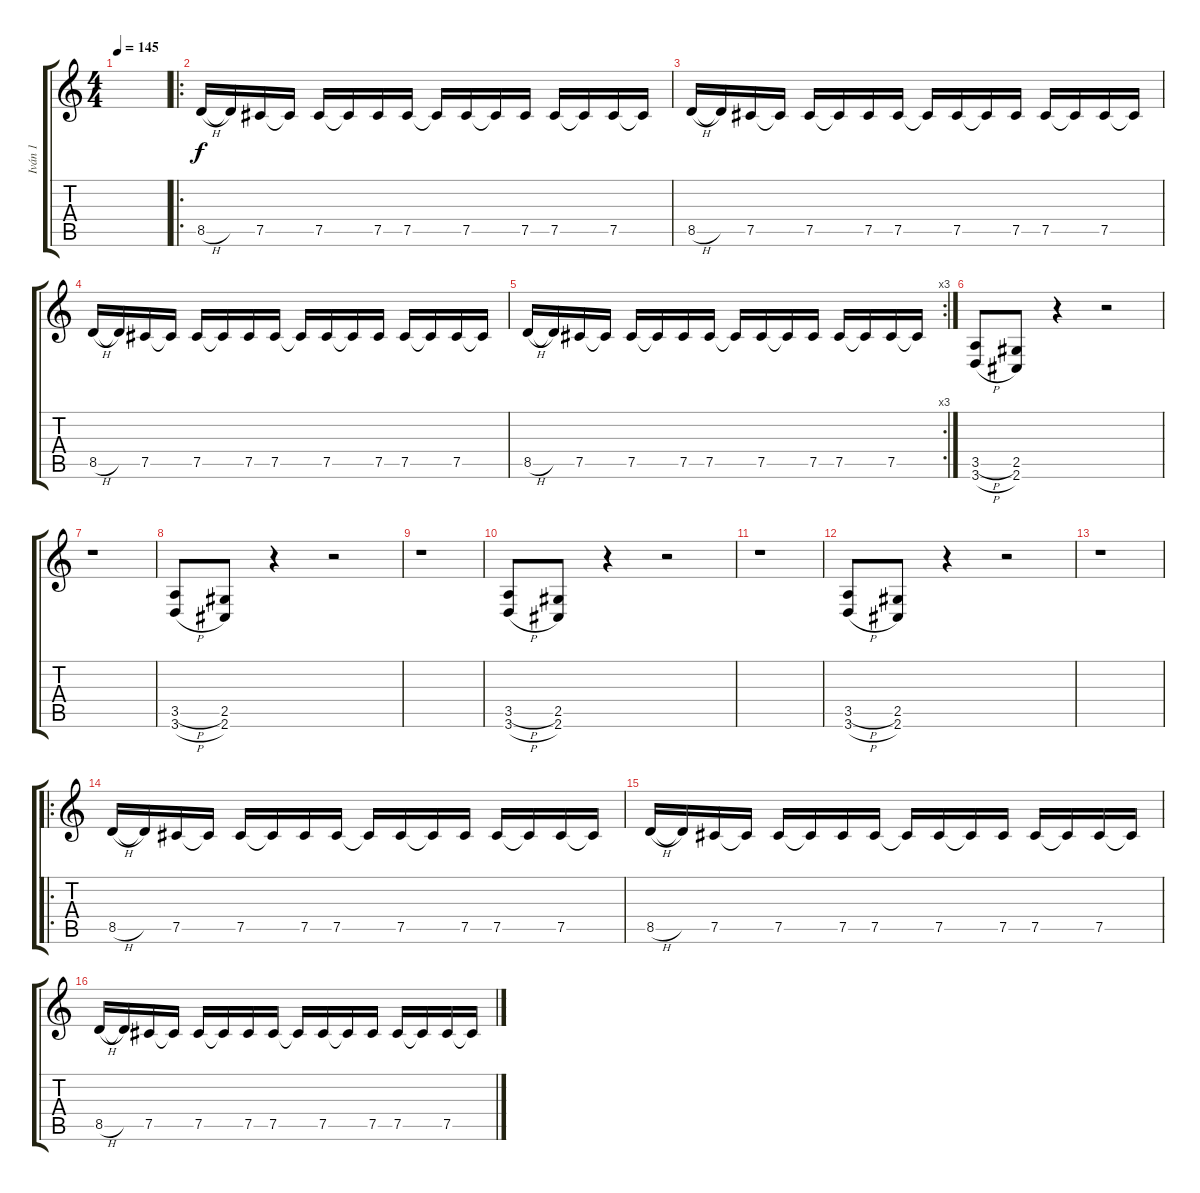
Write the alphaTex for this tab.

\track ("Iván 1" "Iván 1") {instrument distortionguitar}
\staff {score tabs}
\tuning (Db4 Ab3 E3 B2 Gb2 B1) {hide}
\ts (4 4)
\tempo 145
\clef g2
\ks c
|
\ro
8.5{h}.16 8.5{t}.16 7.5.16 7.5{t}.16 7.5.16 7.5{t}.16 7.5.16 7.5.16 7.5{t}.16 7.5.16 7.5{t}.16 7.5.16 7.5.16 7.5{t}.16 7.5.16 7.5{t}.16 |
8.5{h}.16 8.5{t}.16 7.5.16 7.5{t}.16 7.5.16 7.5{t}.16 7.5.16 7.5.16 7.5{t}.16 7.5.16 7.5{t}.16 7.5.16 7.5.16 7.5{t}.16 7.5.16 7.5{t}.16 |
8.5{h}.16 8.5{t}.16 7.5.16 7.5{t}.16 7.5.16 7.5{t}.16 7.5.16 7.5.16 7.5{t}.16 7.5.16 7.5{t}.16 7.5.16 7.5.16 7.5{t}.16 7.5.16 7.5{t}.16 |
\rc 3
8.5{h}.16 8.5{t}.16 7.5.16 7.5{t}.16 7.5.16 7.5{t}.16 7.5.16 7.5.16 7.5{t}.16 7.5.16 7.5{t}.16 7.5.16 7.5.16 7.5{t}.16 7.5.16 7.5{t}.16 |
(3.5{h} 3.6{h}).8 (2.5 2.6).8 r.4 r.2 |
r.1 |
(3.5{h} 3.6{h}).8 (2.5 2.6).8 r.4 r.2 |
r.1 |
(3.5{h} 3.6{h}).8 (2.5 2.6).8 r.4 r.2 |
r.1 |
(3.5{h} 3.6{h}).8 (2.5 2.6).8 r.4 r.2 |
r.1 |
\ro
8.5{h}.16 8.5{t}.16 7.5.16 7.5{t}.16 7.5.16 7.5{t}.16 7.5.16 7.5.16 7.5{t}.16 7.5.16 7.5{t}.16 7.5.16 7.5.16 7.5{t}.16 7.5.16 7.5{t}.16 |
8.5{h}.16 8.5{t}.16 7.5.16 7.5{t}.16 7.5.16 7.5{t}.16 7.5.16 7.5.16 7.5{t}.16 7.5.16 7.5{t}.16 7.5.16 7.5.16 7.5{t}.16 7.5.16 7.5{t}.16 |
8.5{h}.16 8.5{t}.16 7.5.16 7.5{t}.16 7.5.16 7.5{t}.16 7.5.16 7.5.16 7.5{t}.16 7.5.16 7.5{t}.16 7.5.16 7.5.16 7.5{t}.16 7.5.16 7.5{t}.16
